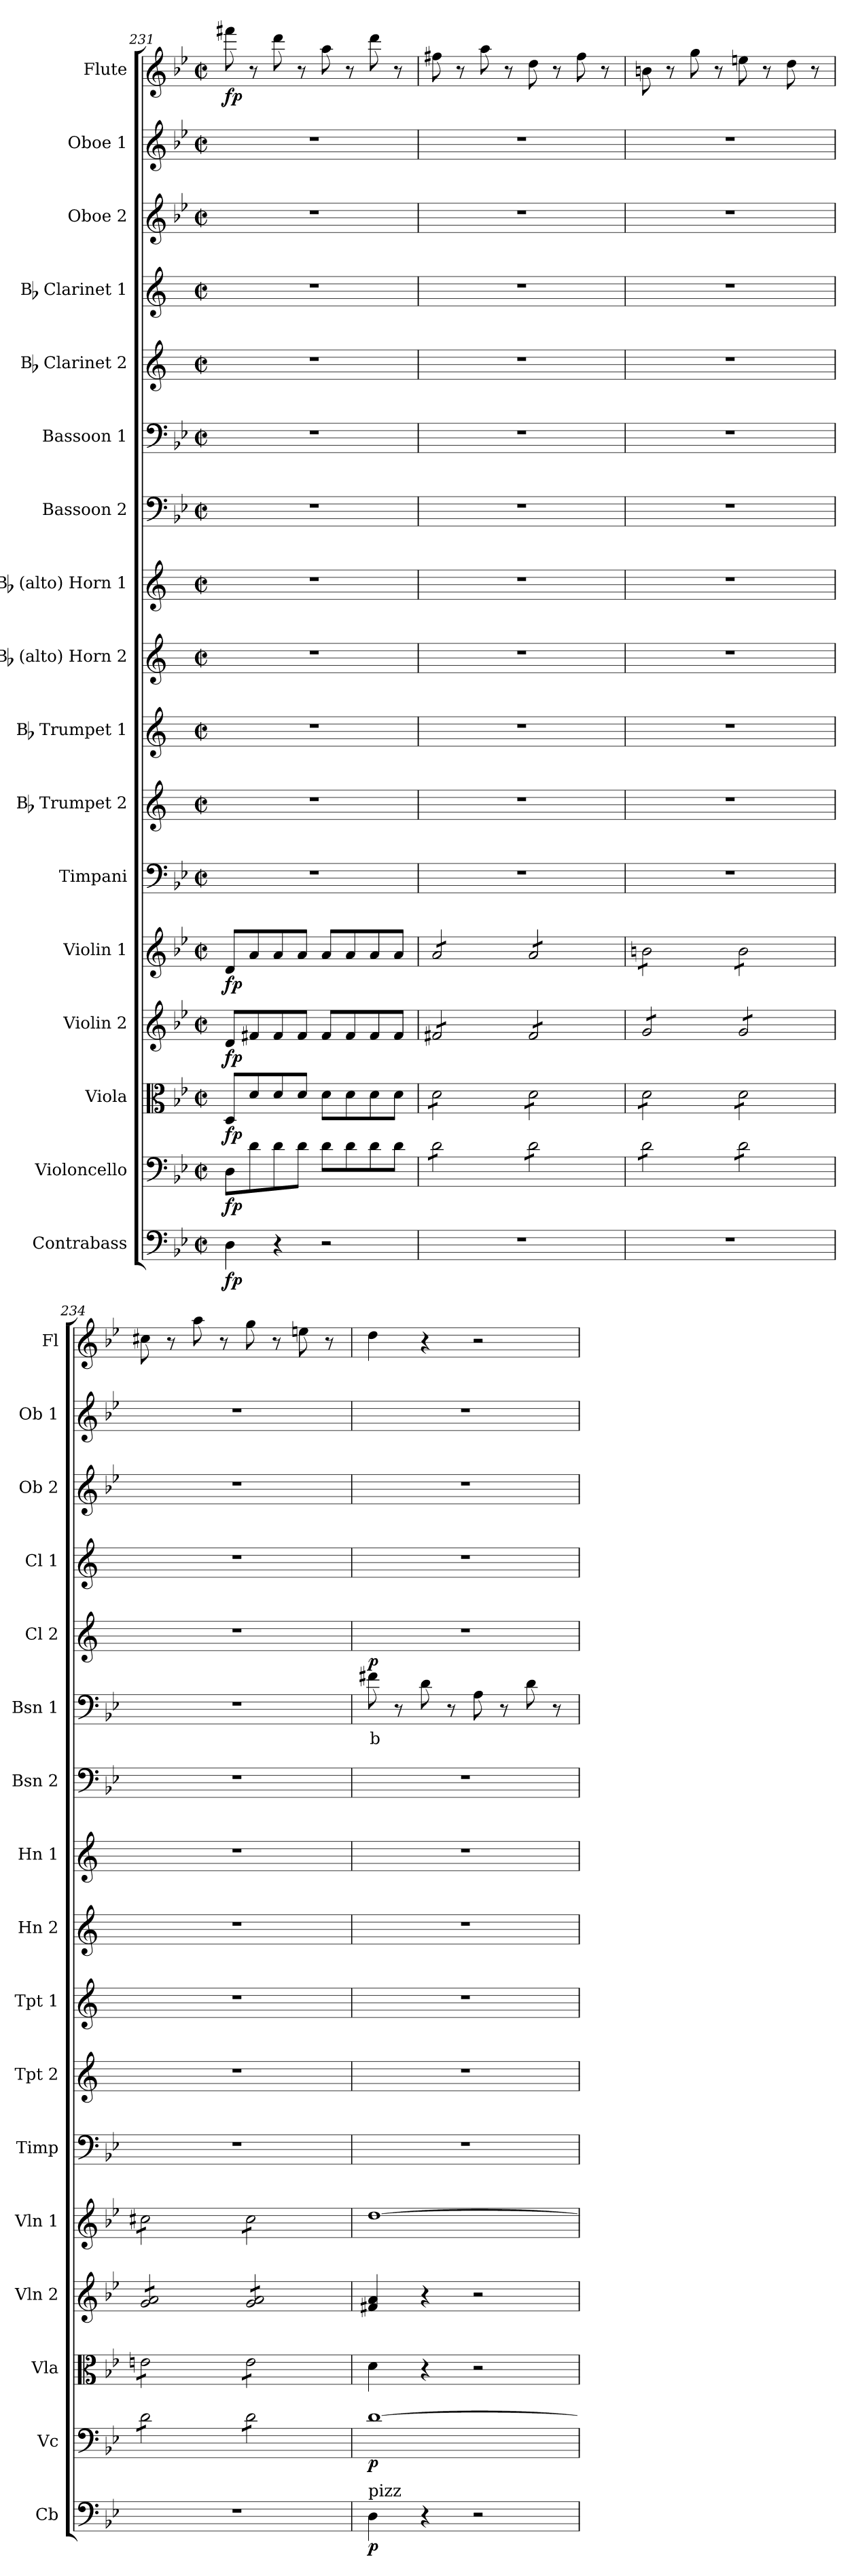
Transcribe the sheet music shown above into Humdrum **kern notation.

**kern	**dynam	**kern	**dynam	**kern	**dynam	**kern	**dynam	**kern	**dynam	**kern	**kern	**kern	**kern	**kern	**kern	**kern	**text	**dynam	**kern	**kern	**kern	**kern	**kern	**dynam
*part17	*part17	*part16	*part16	*part15	*part15	*part14	*part14	*part13	*part13	*part12	*part11	*part10	*part9	*part8	*part7	*part6	*part6	*part6	*part5	*part4	*part3	*part2	*part1	*part1
*staff17	*staff17	*staff16	*staff16	*staff15	*staff15	*staff14	*staff14	*staff13	*staff13	*staff12	*staff11	*staff10	*staff9	*staff8	*staff7	*staff6	*staff6	*staff6	*staff5	*staff4	*staff3	*staff2	*staff1	*staff1
*I"Contrabass	*	*I"Violoncello	*	*I"Viola	*	*I"Violin 2	*	*I"Violin 1	*	*I"Timpani	*I"Bb Trumpet 2	*I"Bb Trumpet 1	*I"Bb (alto) Horn 2	*I"Bb (alto) Horn 1	*I"Bassoon 2	*I"Bassoon 1	*	*	*I"Bb Clarinet 2	*I"Bb Clarinet 1	*I"Oboe 2	*I"Oboe 1	*I"Flute	*
*I'Cb	*	*I'Vc	*	*I'Vla	*	*I'Vln 2	*	*I'Vln 1	*	*I'Timp	*I'Tpt 2	*I'Tpt 1	*I'Hn 2	*I'Hn 1	*I'Bsn 2	*I'Bsn 1	*	*	*I'Cl 2	*I'Cl 1	*I'Ob 2	*I'Ob 1	*I'Fl	*
*clefF4	*	*clefF4	*	*clefC3	*	*clefG2	*	*clefG2	*	*clefF4	*clefG2	*clefG2	*clefG2	*clefG2	*clefF4	*clefF4	*	*	*clefG2	*clefG2	*clefG2	*clefG2	*clefG2	*
*ITrd7c12	*	*	*	*	*	*	*	*	*	*	*ITrd1c2	*ITrd1c2	*ITrd1c2	*ITrd1c2	*	*	*	*	*ITrd1c2	*ITrd1c2	*	*	*	*
*k[b-e-]	*	*k[b-e-]	*	*k[b-e-]	*	*k[b-e-]	*	*k[b-e-]	*	*k[b-e-]	*k[b-e-]	*k[b-e-]	*k[b-e-]	*k[b-e-]	*k[b-e-]	*k[b-e-]	*	*	*k[b-e-]	*k[b-e-]	*k[b-e-]	*k[b-e-]	*k[b-e-]	*
*M2/2	*	*M2/2	*	*M2/2	*	*M2/2	*	*M2/2	*	*M2/2	*M2/2	*M2/2	*M2/2	*M2/2	*M2/2	*M2/2	*	*	*M2/2	*M2/2	*M2/2	*M2/2	*M2/2	*
*met(c|)	*	*met(c|)	*	*met(c|)	*	*met(c|)	*	*met(c|)	*	*met(c|)	*met(c|)	*met(c|)	*met(c|)	*met(c|)	*met(c|)	*met(c|)	*	*	*met(c|)	*met(c|)	*met(c|)	*met(c|)	*met(c|)	*
=231	=231	=231	=231	=231	=231	=231	=231	=231	=231	=231	=231	=231	=231	=231	=231	=231	=231	=231	=231	=231	=231	=231	=231	=231
!	!LO:DY:b	!	!LO:DY:b	!	!LO:DY:b	!	!LO:DY:b	!	!LO:DY:b	!	!	!	!	!	!	!	!	!	!	!	!	!	!	!LO:DY:b
4DD\	fp	8D\L	fp	8D/L	fp	8d/L	fp	8d/L	fp	1r	1r	1r	1r	1r	1r	1r	.	.	1r	1r	1r	1r	8fff#X\	fp
.	.	8d\	.	8d/	.	8f#X/	.	8a/	.	.	.	.	.	.	.	.	.	.	.	.	.	.	8r	.
4r	.	8d\	.	8d/	.	8f#/	.	8a/	.	.	.	.	.	.	.	.	.	.	.	.	.	.	8ddd\	.
.	.	8d\J	.	8d/J	.	8f#/J	.	8a/J	.	.	.	.	.	.	.	.	.	.	.	.	.	.	8r	.
2r	.	8d\L	.	8d\L	.	8f#/L	.	8a/L	.	.	.	.	.	.	.	.	.	.	.	.	.	.	8aa\	.
.	.	8d\	.	8d\	.	8f#/	.	8a/	.	.	.	.	.	.	.	.	.	.	.	.	.	.	8r	.
.	.	8d\	.	8d\	.	8f#/	.	8a/	.	.	.	.	.	.	.	.	.	.	.	.	.	.	8ddd\	.
.	.	8d\J	.	8d\J	.	8f#/J	.	8a/J	.	.	.	.	.	.	.	.	.	.	.	.	.	.	8r	.
!!LO:PB:g=z
=232	=232	=232	=232	=232	=232	=232	=232	=232	=232	=232	=232	=232	=232	=232	=232	=232	=232	=232	=232	=232	=232	=232	=232	=232
*	*	*tremolo	*	*	*	*	*	*	*	*	*	*	*	*	*	*	*	*	*	*	*	*	*	*
*	*	*	*	*tremolo	*	*	*	*	*	*	*	*	*	*	*	*	*	*	*	*	*	*	*	*
*	*	*	*	*	*	*tremolo	*	*	*	*	*	*	*	*	*	*	*	*	*	*	*	*	*	*
*	*	*	*	*	*	*	*	*tremolo	*	*	*	*	*	*	*	*	*	*	*	*	*	*	*	*
1r	.	8d\L	.	8d\L	.	8f#X/L	.	8a/L	.	1r	1r	1r	1r	1r	1r	1r	.	.	1r	1r	1r	1r	8ff#X\	.
.	.	8d\	.	8d\	.	8f#X/	.	8a/	.	.	.	.	.	.	.	.	.	.	.	.	.	.	8r	.
.	.	8d\	.	8d\	.	8f#X/	.	8a/	.	.	.	.	.	.	.	.	.	.	.	.	.	.	8aa\	.
.	.	8d\J	.	8d\J	.	8f#X/J	.	8a/J	.	.	.	.	.	.	.	.	.	.	.	.	.	.	8r	.
.	.	8d\L	.	8d\L	.	8f#/L	.	8a/L	.	.	.	.	.	.	.	.	.	.	.	.	.	.	8dd\	.
.	.	8d\	.	8d\	.	8f#/	.	8a/	.	.	.	.	.	.	.	.	.	.	.	.	.	.	8r	.
.	.	8d\	.	8d\	.	8f#/	.	8a/	.	.	.	.	.	.	.	.	.	.	.	.	.	.	8ff#\	.
.	.	8d\J	.	8d\J	.	8f#/J	.	8a/J	.	.	.	.	.	.	.	.	.	.	.	.	.	.	8r	.
=233	=233	=233	=233	=233	=233	=233	=233	=233	=233	=233	=233	=233	=233	=233	=233	=233	=233	=233	=233	=233	=233	=233	=233	=233
1r	.	8d\L	.	8d\L	.	8g/L	.	8bn\L	.	1r	1r	1r	1r	1r	1r	1r	.	.	1r	1r	1r	1r	8bn\	.
.	.	8d\	.	8d\	.	8g/	.	8bn\	.	.	.	.	.	.	.	.	.	.	.	.	.	.	8r	.
.	.	8d\	.	8d\	.	8g/	.	8bn\	.	.	.	.	.	.	.	.	.	.	.	.	.	.	8gg\	.
.	.	8d\J	.	8d\J	.	8g/J	.	8bn\J	.	.	.	.	.	.	.	.	.	.	.	.	.	.	8r	.
.	.	8d\L	.	8d\L	.	8g/L	.	8b\L	.	.	.	.	.	.	.	.	.	.	.	.	.	.	8een\	.
.	.	8d\	.	8d\	.	8g/	.	8b\	.	.	.	.	.	.	.	.	.	.	.	.	.	.	8r	.
.	.	8d\	.	8d\	.	8g/	.	8b\	.	.	.	.	.	.	.	.	.	.	.	.	.	.	8dd\	.
.	.	8d\J	.	8d\J	.	8g/J	.	8b\J	.	.	.	.	.	.	.	.	.	.	.	.	.	.	8r	.
=234	=234	=234	=234	=234	=234	=234	=234	=234	=234	=234	=234	=234	=234	=234	=234	=234	=234	=234	=234	=234	=234	=234	=234	=234
1r	.	8d\L	.	8en\L	.	8g/ 8a/L	.	8cc#X\L	.	1r	1r	1r	1r	1r	1r	1r	.	.	1r	1r	1r	1r	8cc#X\	.
.	.	8d\	.	8en\	.	8g/ 8a/	.	8cc#X\	.	.	.	.	.	.	.	.	.	.	.	.	.	.	8r	.
.	.	8d\	.	8en\	.	8g/ 8a/	.	8cc#X\	.	.	.	.	.	.	.	.	.	.	.	.	.	.	8aa\	.
.	.	8d\J	.	8en\J	.	8g/ 8a/J	.	8cc#X\J	.	.	.	.	.	.	.	.	.	.	.	.	.	.	8r	.
.	.	8d\L	.	8e\L	.	8g/ 8a/L	.	8cc#\L	.	.	.	.	.	.	.	.	.	.	.	.	.	.	8gg\	.
.	.	8d\	.	8e\	.	8g/ 8a/	.	8cc#\	.	.	.	.	.	.	.	.	.	.	.	.	.	.	8r	.
.	.	8d\	.	8e\	.	8g/ 8a/	.	8cc#\	.	.	.	.	.	.	.	.	.	.	.	.	.	.	8een\	.
.	.	8d\J	.	8e\J	.	8g/ 8a/J	.	8cc#\J	.	.	.	.	.	.	.	.	.	.	.	.	.	.	8r	.
*	*	*	*	*	*	*	*	*Xtremolo	*	*	*	*	*	*	*	*	*	*	*	*	*	*	*	*
*	*	*	*	*	*	*Xtremolo	*	*	*	*	*	*	*	*	*	*	*	*	*	*	*	*	*	*
*	*	*	*	*Xtremolo	*	*	*	*	*	*	*	*	*	*	*	*	*	*	*	*	*	*	*	*
*	*	*Xtremolo	*	*	*	*	*	*	*	*	*	*	*	*	*	*	*	*	*	*	*	*	*	*
=235	=235	=235	=235	=235	=235	=235	=235	=235	=235	=235	=235	=235	=235	=235	=235	=235	=235	=235	=235	=235	=235	=235	=235	=235
!LO:TX:a:t=pizz	!	!	!	!	!	!	!	!	!	!	!	!	!	!	!	!	!	!	!	!	!	!	!	!
!	!LO:DY:b	!	!LO:DY:b	!	!	!	!	!	!	!	!	!	!	!	!	!	!LO:LY:b:color=#FF0000	!LO:DY:b	!	!	!	!	!	!
4DD\	p	[1d	p	4d\	.	4f#X/ 4a/	.	[1dd	.	1r	1r	1r	1r	1r	1r	8f#X\	b	p	1r	1r	1r	1r	4dd\	.
.	.	.	.	.	.	.	.	.	.	.	.	.	.	.	.	8r	.	.	.	.	.	.	.	.
4r	.	.	.	4r	.	4r	.	.	.	.	.	.	.	.	.	8d\	.	.	.	.	.	.	4r	.
.	.	.	.	.	.	.	.	.	.	.	.	.	.	.	.	8r	.	.	.	.	.	.	.	.
2r	.	.	.	2r	.	2r	.	.	.	.	.	.	.	.	.	8A\	.	.	.	.	.	.	2r	.
.	.	.	.	.	.	.	.	.	.	.	.	.	.	.	.	8r	.	.	.	.	.	.	.	.
.	.	.	.	.	.	.	.	.	.	.	.	.	.	.	.	8d\	.	.	.	.	.	.	.	.
.	.	.	.	.	.	.	.	.	.	.	.	.	.	.	.	8r	.	.	.	.	.	.	.	.
=	=	=	=	=	=	=	=	=	=	=	=	=	=	=	=	=	=	=	=	=	=	=	=	=
*-	*-	*-	*-	*-	*-	*-	*-	*-	*-	*-	*-	*-	*-	*-	*-	*-	*-	*-	*-	*-	*-	*-	*-	*-
